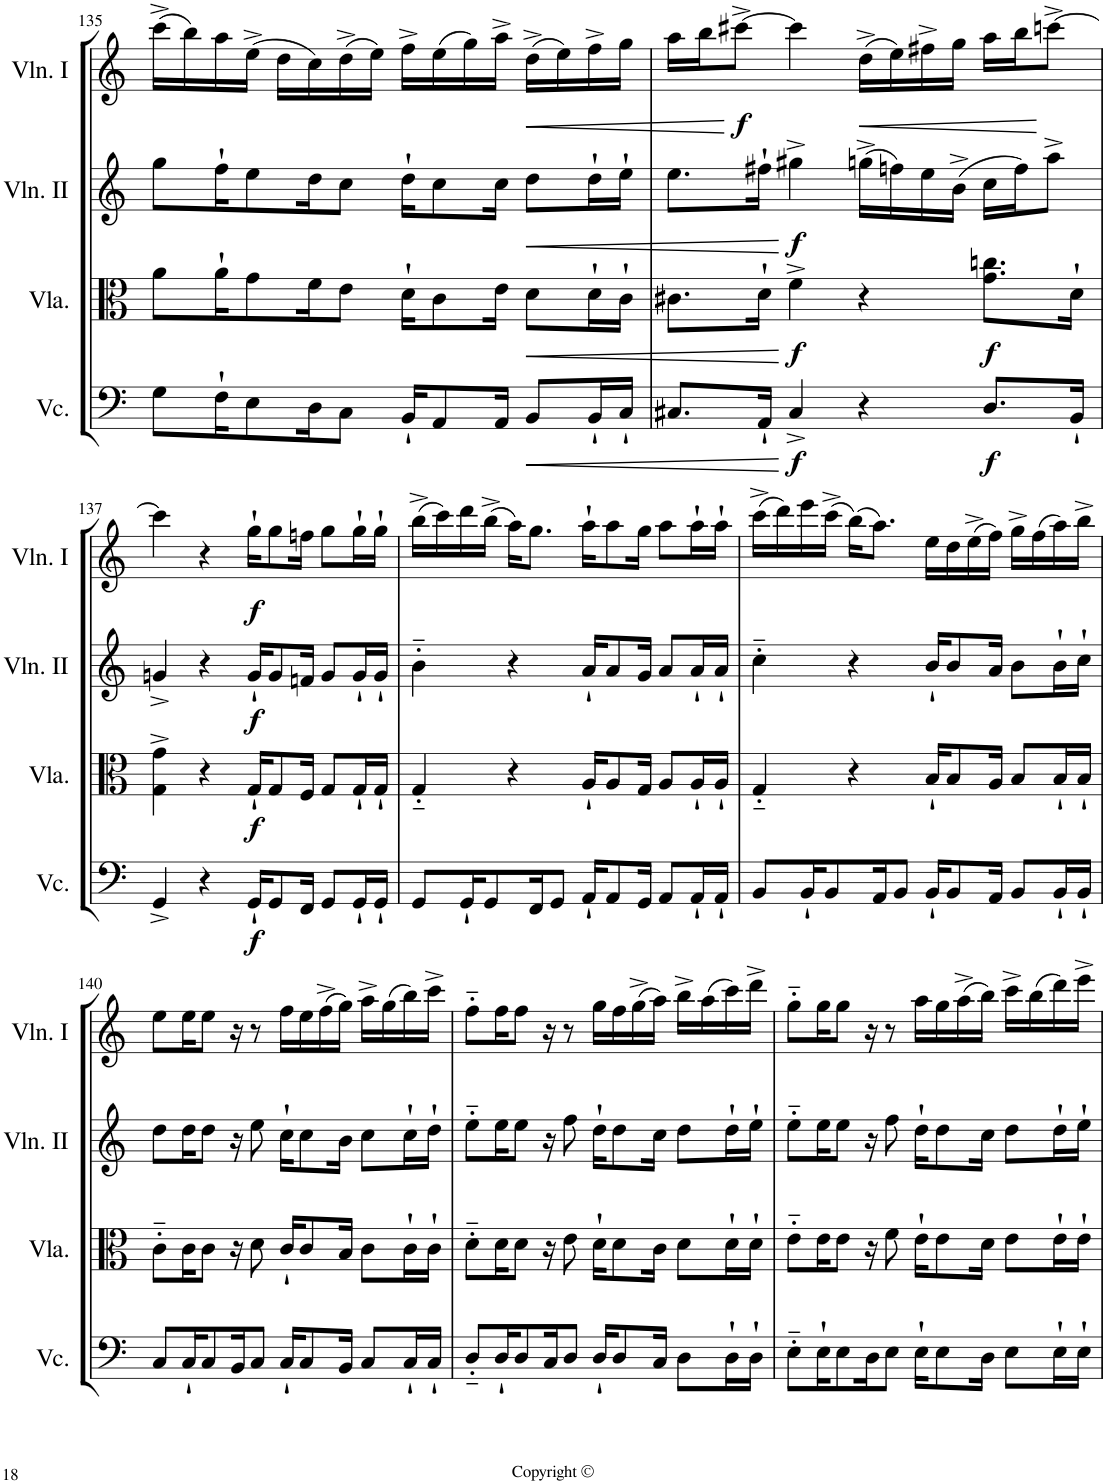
**kern	**dynam	**kern	**dynam	**kern	**dynam	**kern	**dynam
*part4	*part4	*part3	*part3	*part2	*part2	*part1	*part1
*staff4	*staff4	*staff3	*staff3	*staff2	*staff2	*staff1	*staff1
*I"Violoncello	*	*I"Viola	*	*I"Violin II	*	*I"Violin I	*
*I'Vc.	*	*I'Vla.	*	*I'Vln. II	*	*I'Vln. I	*
!!LO:PB:g=z
*clefF4	*	*clefC3	*	*clefG2	*	*clefG2	*
*k[]	*	*k[]	*	*k[]	*	*k[]	*
*M3/4	*	*M3/4	*	*M3/4	*	*M3/4	*
=135	=135	=135	=135	=135	=135	=135	=135
8G\L	.	8a\L	.	8gg\L	.	(16ccc^\LL	.
.	.	.	.	.	.	16bb\)	.
16F`\K	.	16a`\K	.	16ff`\K	.	16aa\	.
8E\	.	8g\	.	8ee\	.	(16ee^\JJ	.
.	.	.	.	.	.	16dd\LL	.
16D\K	.	16f\K	.	16dd\K	.	16cc\)	.
8C\J	.	8e\J	.	8cc\J	.	(16dd^\	.
.	.	.	.	.	.	16ee\JJ)	.
16BB`/KL	.	16d`\KL	.	16dd`\KL	.	16ff^\LL	.
8AA/	.	8c\	.	8cc\	.	(16ee\	.
.	.	.	.	.	.	16gg\)	.
16AA/Jk	.	16e\Jk	.	16cc\Jk	.	16aa^\JJ	.
!	!	!	!	!	!	!	!LO:HP:b
8BB/L	.	8d\L	.	8dd\L	.	(16dd^\LL	<
.	.	.	.	.	.	16ee\)	.
16BB`/L	.	16d`\L	.	16dd`\L	.	16ff^\	.
16C`/JJ	.	16c`\JJ	.	16ee`\JJ	.	16gg\JJ	.
=136	=136	=136	=136	=136	=136	=136	=136
8.C#X/L	.	8.c#X\L	.	8.ee\L	.	16aa\LL	.
.	.	.	.	.	.	16bb\J	.
!	!	!	!	!	!	!	!LO:DY:b
.	.	.	.	.	.	[8ccc#X^\J	f
16AA`/Jk	.	16d`\Jk	.	16ff#X`\Jk	.	.	.
!	!LO:DY:b	!	!LO:DY:b	!	!LO:DY:b	!	!
4C#^/	f	4f^\	f	4gg#X^\	f	4ccc#\]	.
4r	.	4r	.	(16ggn^\LL	.	(16dd^\LL	.
.	.	.	.	16ffn\)	.	16ee\)	.
.	.	.	.	16ee\	.	16ff#X^\	.
.	.	.	.	(16b^\JJ	.	16gg\JJ	.
!	!LO:DY:b	!	!LO:DY:b	!	!	!	!
8.D/L	f	8.g\ 8.ccn\L	f	16cc\LL	.	16aa\LL	.
.	.	.	.	16ff\J)	.	16bb\J	.
.	.	.	.	8aa^\J	.	[8cccn^\J	[
16BB`/Jk	.	16d`\Jk	.	.	.	.	.
!!LO:LB:g=z
=137	=137	=137	=137	=137	=137	=137	=137
4GG^/	.	4G\^ 4g\^	.	4gn^/	.	4ccc\]	.
4r	.	4r	.	4r	.	4r	.
!	!LO:DY:b	!	!LO:DY:b	!	!LO:DY:b	!	!LO:DY:b
16GG`/KL	f	16G`/KL	f	16g`/KL	f	16gg`\KL	f
8GG/	.	8G/	.	8g/	.	8gg\	.
16FF/Jk	.	16F/Jk	.	16fn/Jk	.	16ffn\Jk	.
8GG/L	.	8G/L	.	8g/L	.	8gg\L	.
16GG`/L	.	16G`/L	.	16g`/L	.	16gg`\L	.
16GG`/JJ	.	16G`/JJ	.	16g`/JJ	.	16gg`\JJ	.
=138	=138	=138	=138	=138	=138	=138	=138
8GG/L	.	4G'~/	.	4b'~\	.	(16bb^\LL	.
.	.	.	.	.	.	16ccc\)	.
16GG`/K	.	.	.	.	.	16ddd\	.
8GG/	.	.	.	.	.	(16bb^\JJ	.
.	.	4r	.	4r	.	16aa\KL)	.
16FF/K	.	.	.	.	.	8.gg\J	.
8GG/J	.	.	.	.	.	.	.
16AA`/KL	.	16A`/KL	.	16a`/KL	.	16aa`\KL	.
8AA/	.	8A/	.	8a/	.	8aa\	.
16GG/Jk	.	16G/Jk	.	16g/Jk	.	16gg\Jk	.
8AA/L	.	8A/L	.	8a/L	.	8aa\L	.
16AA`/L	.	16A`/L	.	16a`/L	.	16aa`\L	.
16AA`/JJ	.	16A`/JJ	.	16a`/JJ	.	16aa`\JJ	.
=139	=139	=139	=139	=139	=139	=139	=139
8BB/L	.	4G'~/	.	4cc'~\	.	(16ccc^\LL	.
.	.	.	.	.	.	16ddd\)	.
16BB`/K	.	.	.	.	.	16eee\	.
8BB/	.	.	.	.	.	(16ccc^\JJ	.
.	.	4r	.	4r	.	(16bb\KL)	.
16AA/K	.	.	.	.	.	8.aa\J)	.
8BB/J	.	.	.	.	.	.	.
16BB`/KL	.	16B`/KL	.	16b`/KL	.	16ee\LL	.
8BB/	.	8B/	.	8b/	.	16dd\	.
.	.	.	.	.	.	(16ee^\	.
16AA/Jk	.	16A/Jk	.	16a/Jk	.	16ff\JJ)	.
8BB/L	.	8B/L	.	8b\L	.	16gg^\LL	.
.	.	.	.	.	.	(16ff\	.
16BB`/L	.	16B`/L	.	16b`\L	.	16aa\)	.
16BB`/JJ	.	16B`/JJ	.	16cc`\JJ	.	16bb^\JJ	.
!!LO:LB:g=z
=140	=140	=140	=140	=140	=140	=140	=140
8C/L	.	8c'~\L	.	8dd\L	.	8ee\L	.
16C`/K	.	16c\K	.	16dd\K	.	16ee\K	.
8C/	.	8c\J	.	8dd\J	.	8ee\J	.
16BB/K	.	16r	.	16r	.	16r	.
8C/J	.	8d\	.	8ee\	.	8r	.
16C`/KL	.	16c`/KL	.	16cc`\KL	.	16ff\LL	.
8C/	.	8c/	.	8cc\	.	16ee\	.
.	.	.	.	.	.	(16ff^\	.
16BB/Jk	.	16B/Jk	.	16b\Jk	.	16gg\JJ)	.
8C/L	.	8c\L	.	8cc\L	.	16aa^\LL	.
.	.	.	.	.	.	(16gg\	.
16C`/L	.	16c`\L	.	16cc`\L	.	16bb\)	.
16C`/JJ	.	16c`\JJ	.	16dd`\JJ	.	16ccc^\JJ	.
=141	=141	=141	=141	=141	=141	=141	=141
8D'~/L	.	8d'~\L	.	8ee'~\L	.	8ff'~\L	.
16D`/K	.	16d\K	.	16ee\K	.	16ff\K	.
8D/	.	8d\J	.	8ee\J	.	8ff\J	.
16C/K	.	16r	.	16r	.	16r	.
8D/J	.	8e\	.	8ff\	.	8r	.
16D`/KL	.	16d`\KL	.	16dd`\KL	.	16gg\LL	.
8D/	.	8d\	.	8dd\	.	16ff\	.
.	.	.	.	.	.	(16gg^\	.
16C/Jk	.	16c\Jk	.	16cc\Jk	.	16aa\JJ)	.
8D\L	.	8d\L	.	8dd\L	.	16bb^\LL	.
.	.	.	.	.	.	(16aa\	.
16D`\L	.	16d`\L	.	16dd`\L	.	16ccc\)	.
16D`\JJ	.	16d`\JJ	.	16ee`\JJ	.	16ddd^\JJ	.
=142	=142	=142	=142	=142	=142	=142	=142
8E'~\L	.	8e'~\L	.	8ee'~\L	.	8gg'~\L	.
16E`\K	.	16e\K	.	16ee\K	.	16gg\K	.
8E\	.	8e\J	.	8ee\J	.	8gg\J	.
16D\K	.	16r	.	16r	.	16r	.
8E\J	.	8f\	.	8ff\	.	8r	.
16E`\KL	.	16e`\KL	.	16dd`\KL	.	16aa\LL	.
8E\	.	8e\	.	8dd\	.	16gg\	.
.	.	.	.	.	.	(16aa^\	.
16D\Jk	.	16d\Jk	.	16cc\Jk	.	16bb\JJ)	.
8E\L	.	8e\L	.	8dd\L	.	16ccc^\LL	.
.	.	.	.	.	.	(16bb\	.
16E`\L	.	16e`\L	.	16dd`\L	.	16ddd\)	.
16E`\JJ	.	16e`\JJ	.	16ee`\JJ	.	16eee^\JJ	.
=	=	=	=	=	=	=	=
*-	*-	*-	*-	*-	*-	*-	*-
